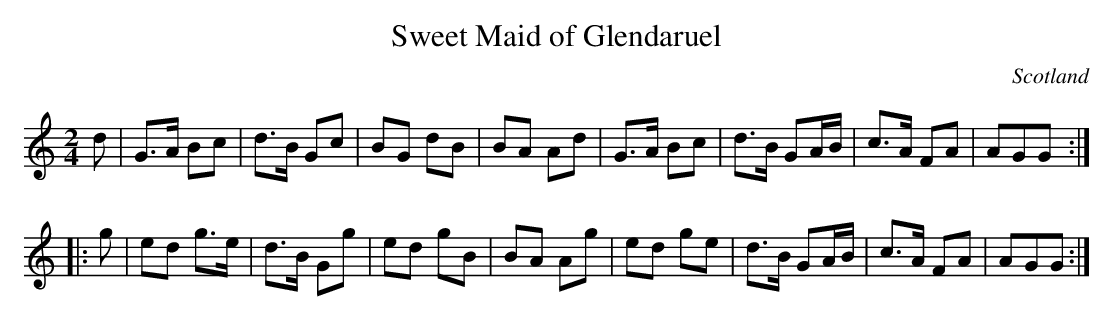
X:1
T:Sweet Maid of Glendaruel
O:Scotland
M:2/4
L:1/8
K:GMix
d|\
G>A Bc|d>B Gc|BG dB|BA Ad|\
G>A Bc|d>B GA/B/|c>A FA|AGG:|
|:g|\
ed g>e|d>B Gg|ed gB|BA Ag|\
ed ge|d>B GA/B/|c>A FA|AGG:|
